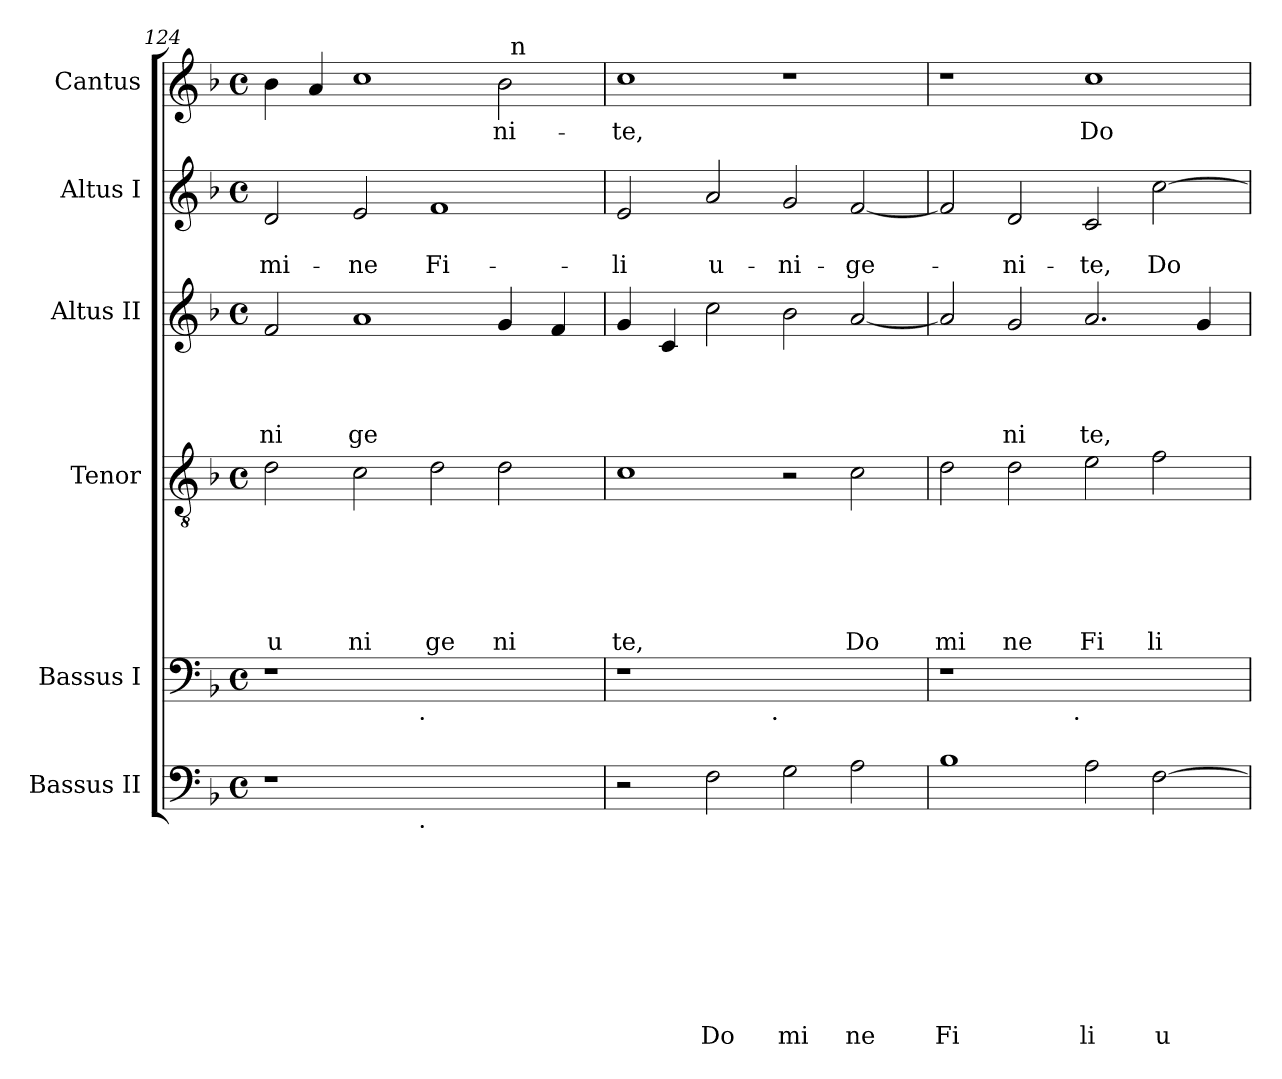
**kern	**text	**text	**text	**text	**text	**text	**text	**text	**text	**kern	**kern	**text	**text	**text	**text	**text	**text	**kern	**text	**text	**text	**text	**kern	**text	**text	**kern	**text
*part6	*part6	*part6	*part6	*part6	*part6	*part6	*part6	*part6	*part6	*part5	*part4	*part4	*part4	*part4	*part4	*part4	*part4	*part3	*part3	*part3	*part3	*part3	*part2	*part2	*part2	*part1	*part1
*staff6	*staff6	*staff6	*staff6	*staff6	*staff6	*staff6	*staff6	*staff6	*staff6	*staff5	*staff4	*staff4	*staff4	*staff4	*staff4	*staff4	*staff4	*staff3	*staff3	*staff3	*staff3	*staff3	*staff2	*staff2	*staff2	*staff1	*staff1
*I"Bassus II	*	*	*	*	*	*	*	*	*	*I"Bassus I	*I"Tenor	*	*	*	*	*	*	*I"Altus II	*	*	*	*	*I"Altus I	*	*	*I"Cantus	*
*I'B II	*	*	*	*	*	*	*	*	*	*I'B I	*I'T	*	*	*	*	*	*	*I'A II	*	*	*	*	*I'A I	*	*	*	*
*clefF4	*	*	*	*	*	*	*	*	*	*clefF4	*clefGv2	*	*	*	*	*	*	*clefG2	*	*	*	*	*clefG2	*	*	*clefG2	*
*k[b-]	*	*	*	*	*	*	*	*	*	*k[b-]	*k[b-]	*	*	*	*	*	*	*k[b-]	*	*	*	*	*k[b-]	*	*	*k[b-]	*
*F:	*	*	*	*	*	*	*	*	*	*F:	*F:	*	*	*	*	*	*	*F:	*	*	*	*	*F:	*	*	*F:	*
*M4/4	*	*	*	*	*	*	*	*	*	*M4/4	*M4/4	*	*	*	*	*	*	*M4/4	*	*	*	*	*M4/4	*	*	*M4/4	*
*met(c)	*	*	*	*	*	*	*	*	*	*met(c)	*met(c)	*	*	*	*	*	*	*met(c)	*	*	*	*	*met(c)	*	*	*met(c)	*
=124	=124	=124	=124	=124	=124	=124	=124	=124	=124	=124	=124	=124	=124	=124	=124	=124	=124	=124	=124	=124	=124	=124	=124	=124	=124	=124	=124
!	!	!	!	!	!	!	!	!	!	!	!	!	!	!	!	!	!LO:LY:b	!	!	!	!	!LO:LY:b	!	!	!LO:LY:b	!	!
*^	*	*	*	*	*	*	*	*	*	*^	*	*	*	*	*	*	*	*	*	*	*	*	*	*	*	*^	*
1r	2ryy	.	.	.	.	.	.	.	.	.	1r	2ryy	2d\	.	.	.	.	.	u	2f/	.	.	.	ni	2d/	.	-mi-	4b-\	1ryy	.
.	.	.	.	.	.	.	.	.	.	.	.	.	.	.	.	.	.	.	.	.	.	.	.	.	.	.	.	4a/	.	.
!	!	!	!	!	!	!	!	!	!	!	!	!	!	!	!	!	!	!	!LO:LY:b	!	!	!	!	!LO:LY:b	!	!	!LO:LY:b	!	!	!
.	4...ryy	.	.	.	.	.	.	.	.	.	.	4...ryy	2c\	.	.	.	.	.	ni	1a	.	.	.	ge	2e/	.	-ne	1cc	.	.
!	!	!	!	!	!	!	!	!	!	!	!	!LO:TX:b:t=.	!	!	!	!	!	!	!	!	!	!	!	!	!	!	!	!	!	!
!	!LO:TX:b:t=.	!	!	!	!	!	!	!	!	!	!	!	!	!	!	!	!	!	!	!	!	!	!	!	!	!	!	!	!	!
.	1ryy	.	.	.	.	.	.	.	.	.	.	1ryy	.	.	.	.	.	.	.	.	.	.	.	.	.	.	.	.	.	.
!	!	!	!	!	!	!	!	!	!	!	!	!	!	!	!	!	!	!	!LO:LY:b	!	!	!	!	!	!	!	!LO:LY:b	!	!	!
1ryy	.	.	.	.	.	.	.	.	.	.	1ryy	.	2d\	.	.	.	.	.	ge	.	.	.	.	.	1f	.	Fi-	.	2ryy	.
!	!	!	!	!	!	!	!	!	!	!	!	!	!	!	!	!	!	!	!LO:LY:b	!	!	!	!	!	!	!	!	!	!	!LO:LY:b
.	.	.	.	.	.	.	.	.	.	.	.	.	2d\	.	.	.	.	.	ni	4g/	.	.	.	.	.	.	.	2b-\	32ryy	-ni-
!	!	!	!	!	!	!	!	!	!	!	!	!	!	!	!	!	!	!	!	!	!	!	!	!	!	!	!	!	!LO:TX:a:t=n	!
.	.	.	.	.	.	.	.	.	.	.	.	.	.	.	.	.	.	.	.	.	.	.	.	.	.	.	.	.	4...ryy	.
.	.	.	.	.	.	.	.	.	.	.	.	.	.	.	.	.	.	.	.	4f/	.	.	.	.	.	.	.	.	.	.
.	32ryy	.	.	.	.	.	.	.	.	.	.	32ryy	.	.	.	.	.	.	.	.	.	.	.	.	.	.	.	.	.	.
=125	=125	=125	=125	=125	=125	=125	=125	=125	=125	=125	=125	=125	=125	=125	=125	=125	=125	=125	=125	=125	=125	=125	=125	=125	=125	=125	=125	=125	=125	=125
!	!	!	!	!	!	!	!	!	!	!	!	!	!	!	!	!	!	!	!LO:LY:b	!	!	!	!	!	!	!	!LO:LY:b	!	!	!LO:LY:b
*v	*v	*	*	*	*	*	*	*	*	*	*	*	*	*	*	*	*	*	*	*	*	*	*	*	*	*	*	*v	*v	*
2r	.	.	.	.	.	.	.	.	.	1r	2ryy	1c	.	.	.	.	.	te,	4g/	.	.	.	.	2e/	.	-li	1cc	-te,
.	.	.	.	.	.	.	.	.	.	.	.	.	.	.	.	.	.	.	4c/	.	.	.	.	.	.	.	.	.
!	!	!	!	!	!	!	!	!	!LO:LY:b	!	!	!	!	!	!	!	!	!	!	!	!	!	!	!	!	!LO:LY:b	!	!
2F\	.	.	.	.	.	.	.	.	Do	.	4...ryy	.	.	.	.	.	.	.	2cc\	.	.	.	.	2a/	.	u-	.	.
!	!	!	!	!	!	!	!	!	!	!	!LO:TX:b:t=.	!	!	!	!	!	!	!	!	!	!	!	!	!	!	!	!	!
.	.	.	.	.	.	.	.	.	.	.	1ryy	.	.	.	.	.	.	.	.	.	.	.	.	.	.	.	.	.
!	!	!	!	!	!	!	!	!	!LO:LY:b	!	!	!	!	!	!	!	!	!	!	!	!	!	!	!	!	!LO:LY:b	!	!
2G\	.	.	.	.	.	.	.	.	mi	1ryy	.	2r	.	.	.	.	.	.	2b-\	.	.	.	.	2g/	.	-ni-	1r	.
!	!	!	!	!	!	!	!	!	!LO:LY:b	!	!	!	!	!	!	!	!	!LO:LY:b	!	!	!	!	!	!	!	!LO:LY:b	!	!
2A\	.	.	.	.	.	.	.	.	ne	.	.	2c\	.	.	.	.	.	Do	[<2a/	.	.	.	.	[<2f/	.	-ge-	.	.
.	.	.	.	.	.	.	.	.	.	.	32ryy	.	.	.	.	.	.	.	.	.	.	.	.	.	.	.	.	.
=126	=126	=126	=126	=126	=126	=126	=126	=126	=126	=126	=126	=126	=126	=126	=126	=126	=126	=126	=126	=126	=126	=126	=126	=126	=126	=126	=126	=126
!	!	!	!	!	!	!	!	!	!LO:LY:b	!	!	!	!	!	!	!	!	!LO:LY:b	!	!	!	!	!	!	!	!	!	!
1B-	.	.	.	.	.	.	.	.	Fi	1r	2ryy	2d\	.	.	.	.	.	mi	2a/]	.	.	.	.	2f/]	.	.	1r	.
!	!	!	!	!	!	!	!	!	!	!	!	!	!	!	!	!	!	!LO:LY:b	!	!	!	!	!LO:LY:b	!	!	!LO:LY:b	!	!
.	.	.	.	.	.	.	.	.	.	.	4...ryy	2d\	.	.	.	.	.	ne	2g/	.	.	.	ni	2d/	.	-ni-	.	.
!	!	!	!	!	!	!	!	!	!	!	!LO:TX:b:t=.	!	!	!	!	!	!	!	!	!	!	!	!	!	!	!	!	!
.	.	.	.	.	.	.	.	.	.	.	1ryy	.	.	.	.	.	.	.	.	.	.	.	.	.	.	.	.	.
!	!	!	!	!	!	!	!	!	!LO:LY:b	!	!	!	!	!	!	!	!	!LO:LY:b	!	!	!	!	!LO:LY:b	!	!	!LO:LY:b	!	!LO:LY:b
2A\	.	.	.	.	.	.	.	.	li	1ryy	.	2e\	.	.	.	.	.	Fi	2.a/	.	.	.	te,	2c/	.	-te,	1cc	Do-
!	!	!	!	!	!	!	!	!	!LO:LY:b	!	!	!	!	!	!	!	!	!LO:LY:b	!	!	!	!	!	!	!	!LO:LY:b	!	!
[>2F\	.	.	.	.	.	.	.	.	u	.	.	2f\	.	.	.	.	.	li	.	.	.	.	.	[>2cc\	.	Do-	.	.
.	.	.	.	.	.	.	.	.	.	.	.	.	.	.	.	.	.	.	4g/	.	.	.	.	.	.	.	.	.
.	.	.	.	.	.	.	.	.	.	.	32ryy	.	.	.	.	.	.	.	.	.	.	.	.	.	.	.	.	.
*	*	*	*	*	*	*	*	*	*	*v	*v	*	*	*	*	*	*	*	*	*	*	*	*	*	*	*	*	*
=	=	=	=	=	=	=	=	=	=	=	=	=	=	=	=	=	=	=	=	=	=	=	=	=	=	=	=
*-	*-	*-	*-	*-	*-	*-	*-	*-	*-	*-	*-	*-	*-	*-	*-	*-	*-	*-	*-	*-	*-	*-	*-	*-	*-	*-	*-
